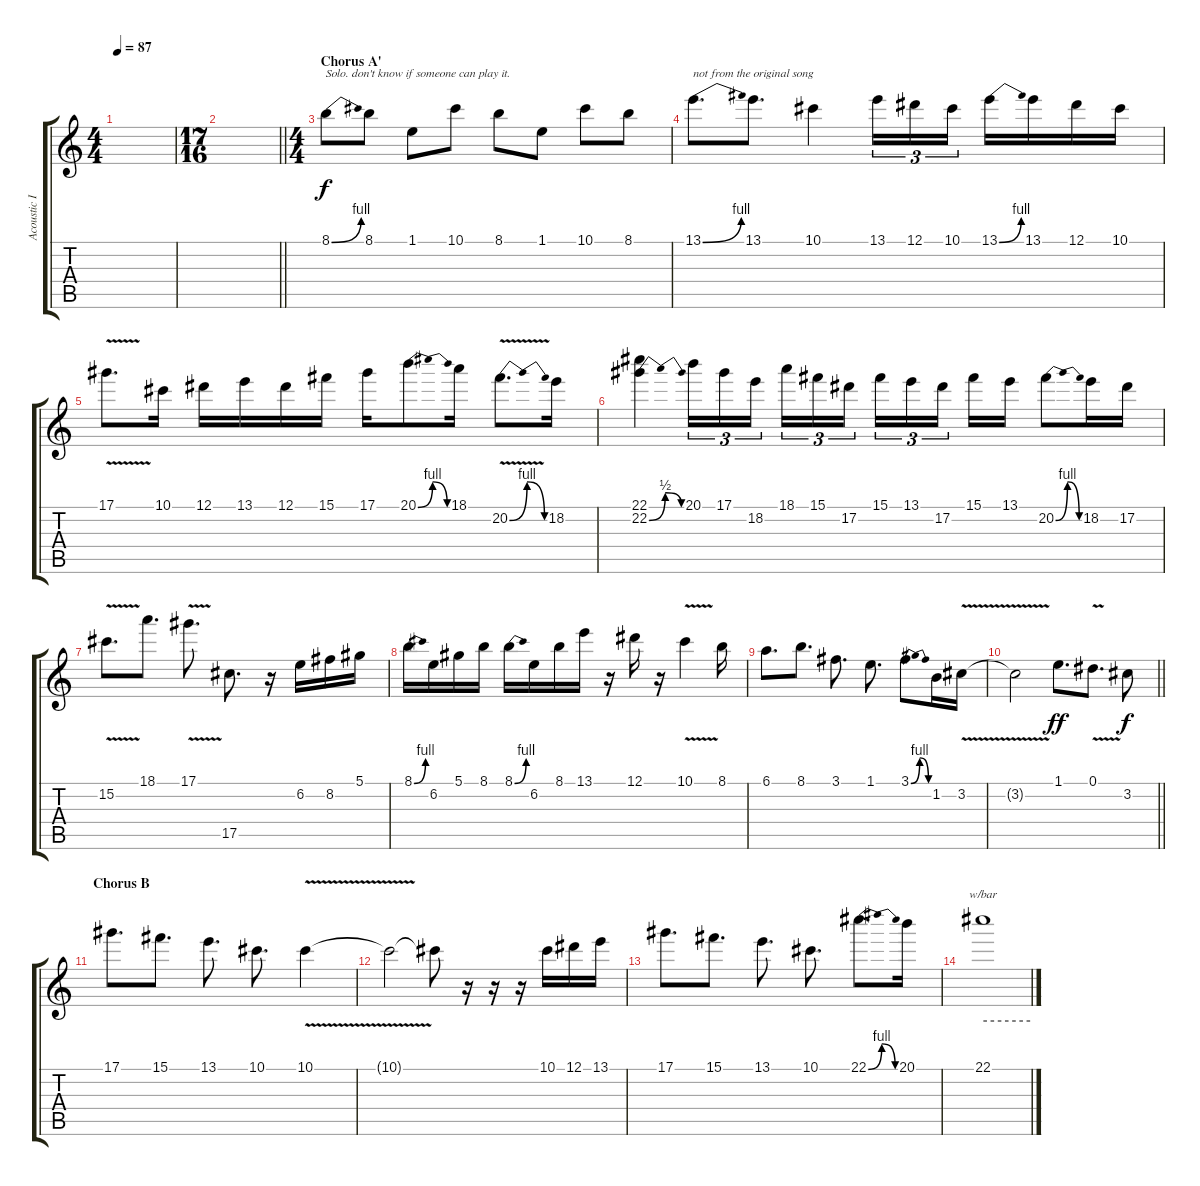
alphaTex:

\track ("Acoustic II" "Acoustic I") {instrument acousticguitarsteel}
\staff {score tabs}
\tuning (Eb4 Bb3 Gb3 Db3 Ab2 Db2) {hide}
\ts (4 4)
\tempo 87
\clef g2
\ks c
|
\ts (17 16)
\barLineRight lightlight
|
\ts (4 4)
\section ("" "Chorus A'")
8.1{be (bend 0 0 60 4)}.8{txt "Solo. don't know if someone can play it." instrument distortionguitar} 8.1.8 1.1.8 10.1.8 8.1.8 1.1.8 10.1.8 8.1.8 |
13.1{be (bend 0 0 60 4)}.8{d txt "not from the original song"} 13.1.8{d} 10.1.4 13.1.16{tu (3 2)} 12.1.16{tu (3 2)} 10.1.16{tu (3 2)} 13.1{be (bend 0 0 60 4)}.16 13.1.16 12.1.16 10.1.16 |
17.1{v}.8{d} 10.1.16 12.1.16 13.1.16 12.1.16 15.1.16 17.1.16 20.1{be (bendrelease 0 0 30 4 30 4 60 0)}.8 18.1.16 20.2{be (bendrelease 0 0 30 4 30 4 60 0) v}.8{d} 18.2.16 |
(22.1 22.2{be (bendrelease 0 0 15 2 45 2 60 0)}).4 20.1.16{tu (3 2)} 17.1.16{tu (3 2)} 18.2.16{tu (3 2) beam splitsecondary} 18.1.16{tu (3 2)} 15.1.16{tu (3 2)} 17.2.16{tu (3 2)} 15.1.16{tu (3 2)} 13.1.16{tu (3 2)} 17.2.16{tu (3 2) beam splitsecondary} 15.1.16 13.1.16 20.2{be (bendrelease 0 0 30 4 30 4 60 0)}.8 18.2.16 17.2.16 |
15.2{v}.8{d} 18.1.8{d} 17.1{v}.8{d} 17.5.8{d} r.16 6.2.16 8.2.16 5.1.16 |
8.1{be (bend 0 0 60 4)}.16 6.2.16 5.1.16 8.1.16 8.1{be (bend 0 0 60 4)}.16 6.2.16 8.1.16 13.1.16 r.16 12.1.16 r.16 10.1{v}.4 8.1.16 |
6.1.8{d} 8.1.8{d} 3.1.8{d} 1.1.8{d} 3.1{be (bendrelease 0 0 30 4 30 4 60 0)}.8 1.2.16 3.2{v}.16 |
\barLineRight lightlight
3.2{t}.2 1.1.8{d dy ff} 0.1{v}.8{d} 3.2.8{dy f} |
\section ("" "Chorus B")
17.1.8{d} 15.1.8{d} 13.1.8{d} 10.1.8{d} 10.1{v}.4 |
10.1{t}.2 10.1{t}.8 r.16 r.16 r.16 10.1.16 12.1.16 13.1.16 |
17.1.8{d} 15.1.8{d} 13.1.8{d} 10.1.8{d} 22.1{be (bendrelease 0 0 30 4 30 4 60 0)}.8{d} 20.1.16 |
22.1.1{tbe (hold default 0 0 60 0) volume 0}
